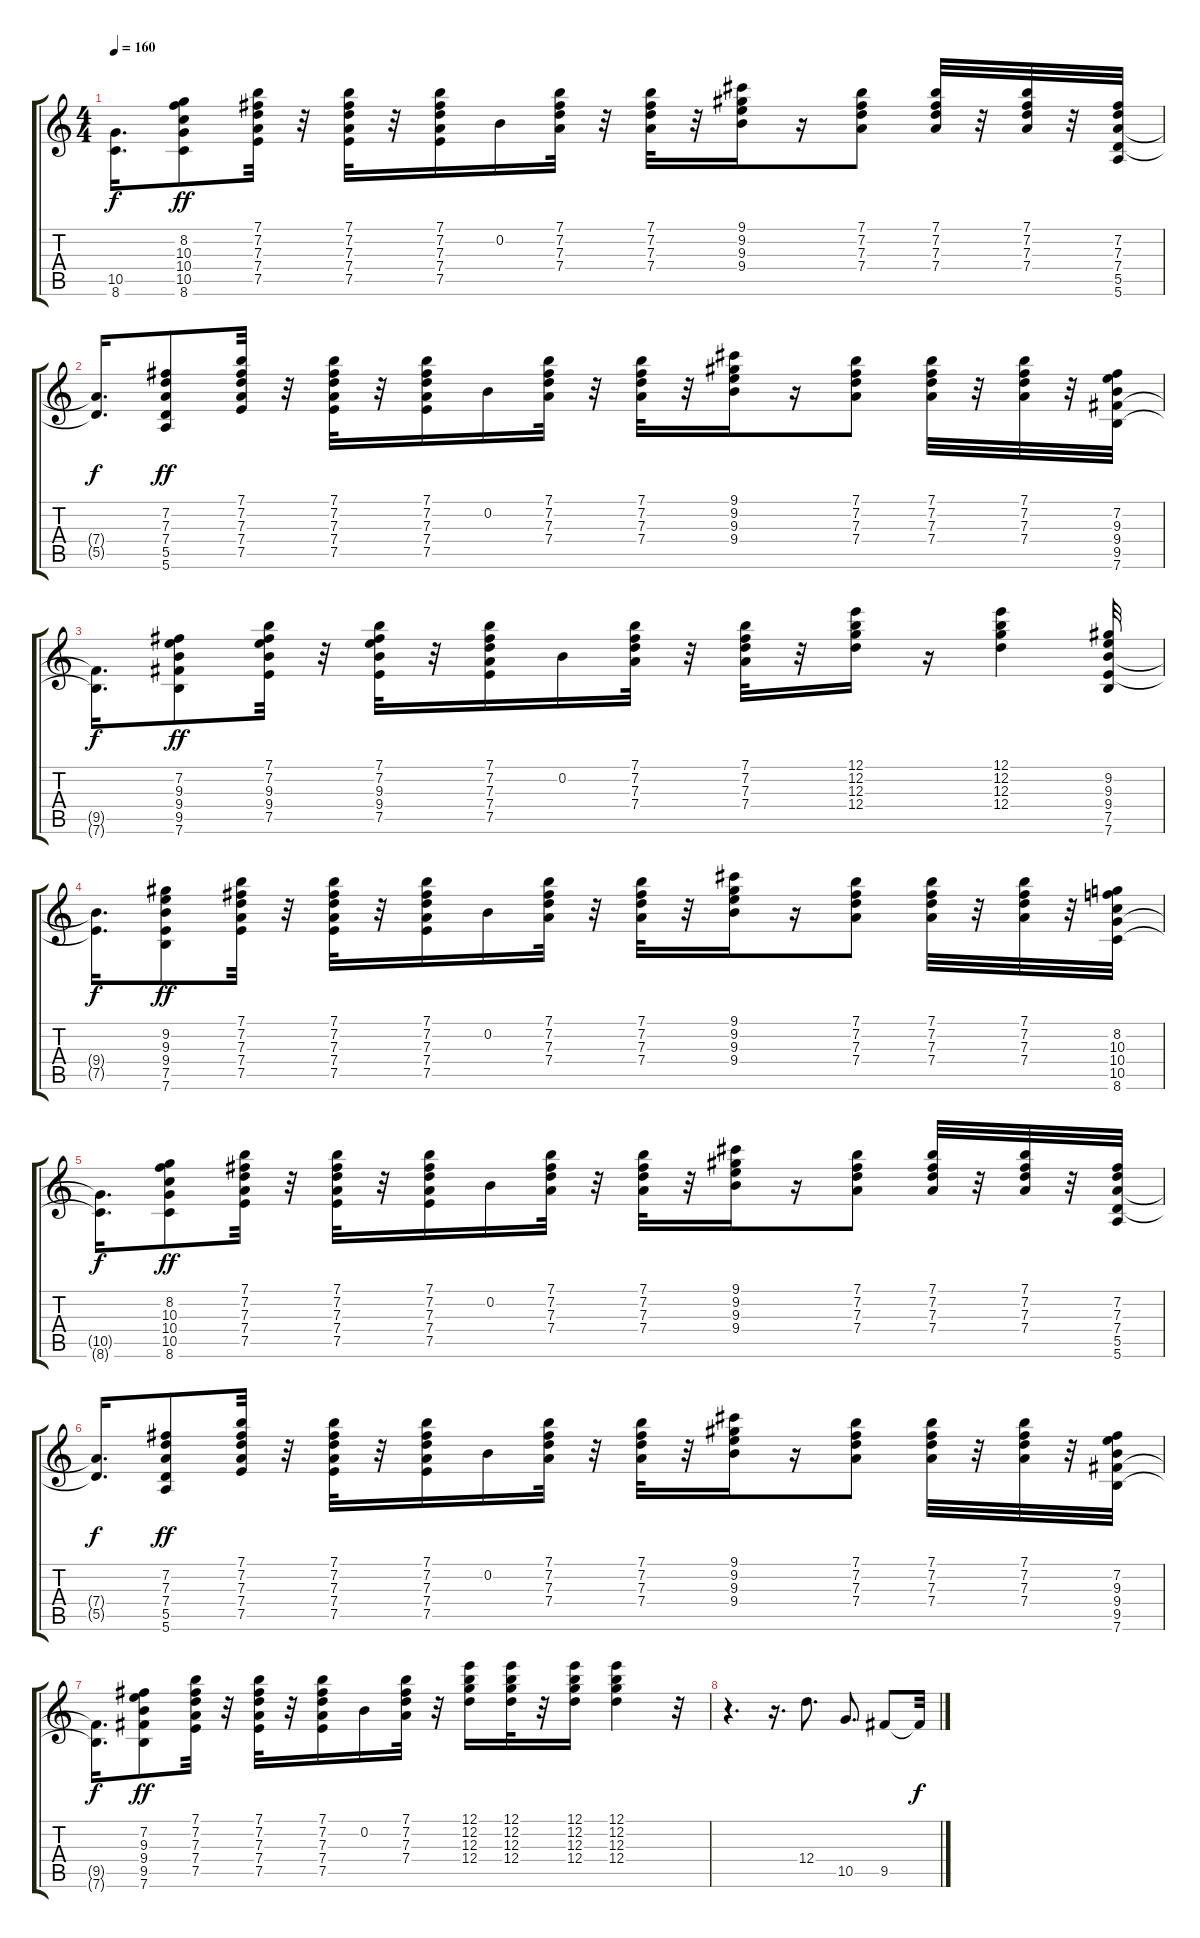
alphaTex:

\track "" {instrument distortionguitar}
\staff {score tabs}
\tuning (E4 B3 G3 D3 A2 E2) {hide}
\ts (4 4)
\tempo 160
\clef g2
\ks c
(10.5{t} 8.6{t}).16{d dy f} (8.2 10.3 10.4 10.5 8.6).8{dy ff} (7.1 7.2 7.3 7.4 7.5).32 r.32 (7.1 7.2 7.3 7.4 7.5).32 r.32 (7.1 7.2 7.3 7.4 7.5).16 0.2.16 (7.1 7.2 7.3 7.4).32 r.32 (7.1 7.2 7.3 7.4).32 r.32 (9.1 9.2 9.3 9.4).16 r.16 (7.1 7.2 7.3 7.4).8 (7.1 7.2 7.3 7.4).32 r.32 (7.1 7.2 7.3 7.4).32 r.32 (7.2 7.3 7.4 5.5 5.6).32 |
(7.4{t} 5.5{t}).16{d dy f} (7.2 7.3 7.4 5.5 5.6).8{dy ff} (7.1 7.2 7.3 7.4 7.5).32 r.32 (7.1 7.2 7.3 7.4 7.5).32 r.32 (7.1 7.2 7.3 7.4 7.5).16 0.2.16 (7.1 7.2 7.3 7.4).32 r.32 (7.1 7.2 7.3 7.4).32 r.32 (9.1 9.2 9.3 9.4).16 r.16 (7.1 7.2 7.3 7.4).8 (7.1 7.2 7.3 7.4).32 r.32 (7.1 7.2 7.3 7.4).32 r.32 (7.2 9.3 9.4 9.5 7.6).32 |
(9.5{t} 7.6{t}).16{d dy f} (7.2 9.3 9.4 9.5 7.6).8{dy ff} (7.1 7.2 9.3 9.4 7.5).32 r.32 (7.1 7.2 9.3 9.4 7.5).32 r.32 (7.1 7.2 7.3 7.4 7.5).16 0.2.16 (7.1 7.2 7.3 7.4).32 r.32 (7.1 7.2 7.3 7.4).32 r.32 (12.1 12.2 12.3 12.4).16 r.16 (12.1 12.2 12.3 12.4).4 (9.2 9.3 9.4 7.5 7.6).32 |
(9.4{t} 7.5{t}).16{d dy f} (9.2 9.3 9.4 7.5 7.6).8{dy ff} (7.1 7.2 7.3 7.4 7.5).32 r.32 (7.1 7.2 7.3 7.4 7.5).32 r.32 (7.1 7.2 7.3 7.4 7.5).16 0.2.16 (7.1 7.2 7.3 7.4).32 r.32 (7.1 7.2 7.3 7.4).32 r.32 (9.1 9.2 9.3 9.4).16 r.16 (7.1 7.2 7.3 7.4).8 (7.1 7.2 7.3 7.4).32 r.32 (7.1 7.2 7.3 7.4).32 r.32 (8.2 10.3 10.4 10.5 8.6).32 |
(10.5{t} 8.6{t}).16{d dy f} (8.2 10.3 10.4 10.5 8.6).8{dy ff} (7.1 7.2 7.3 7.4 7.5).32 r.32 (7.1 7.2 7.3 7.4 7.5).32 r.32 (7.1 7.2 7.3 7.4 7.5).16 0.2.16 (7.1 7.2 7.3 7.4).32 r.32 (7.1 7.2 7.3 7.4).32 r.32 (9.1 9.2 9.3 9.4).16 r.16 (7.1 7.2 7.3 7.4).8 (7.1 7.2 7.3 7.4).32 r.32 (7.1 7.2 7.3 7.4).32 r.32 (7.2 7.3 7.4 5.5 5.6).32 |
(7.4{t} 5.5{t}).16{d dy f} (7.2 7.3 7.4 5.5 5.6).8{dy ff} (7.1 7.2 7.3 7.4 7.5).32 r.32 (7.1 7.2 7.3 7.4 7.5).32 r.32 (7.1 7.2 7.3 7.4 7.5).16 0.2.16 (7.1 7.2 7.3 7.4).32 r.32 (7.1 7.2 7.3 7.4).32 r.32 (9.1 9.2 9.3 9.4).16 r.16 (7.1 7.2 7.3 7.4).8 (7.1 7.2 7.3 7.4).32 r.32 (7.1 7.2 7.3 7.4).32 r.32 (7.2 9.3 9.4 9.5 7.6).32 |
(9.5{t} 7.6{t}).16{d dy f} (7.2 9.3 9.4 9.5 7.6).8{dy ff} (7.1 7.2 7.3 7.4 7.5).32 r.32 (7.1 7.2 7.3 7.4 7.5).32 r.32 (7.1 7.2 7.3 7.4 7.5).16 0.2.16 (7.1 7.2 7.3 7.4).32 r.32 (12.1 12.2 12.3 12.4).16 (12.1 12.2 12.3 12.4).32 r.32 (12.1 12.2 12.3 12.4).16 (12.1 12.2 12.3 12.4).4 r.32 |
r.4{d} r.16{d} 12.4.8{d} 10.5.8{d} 9.5.8 9.5{t}.32{dy f}
